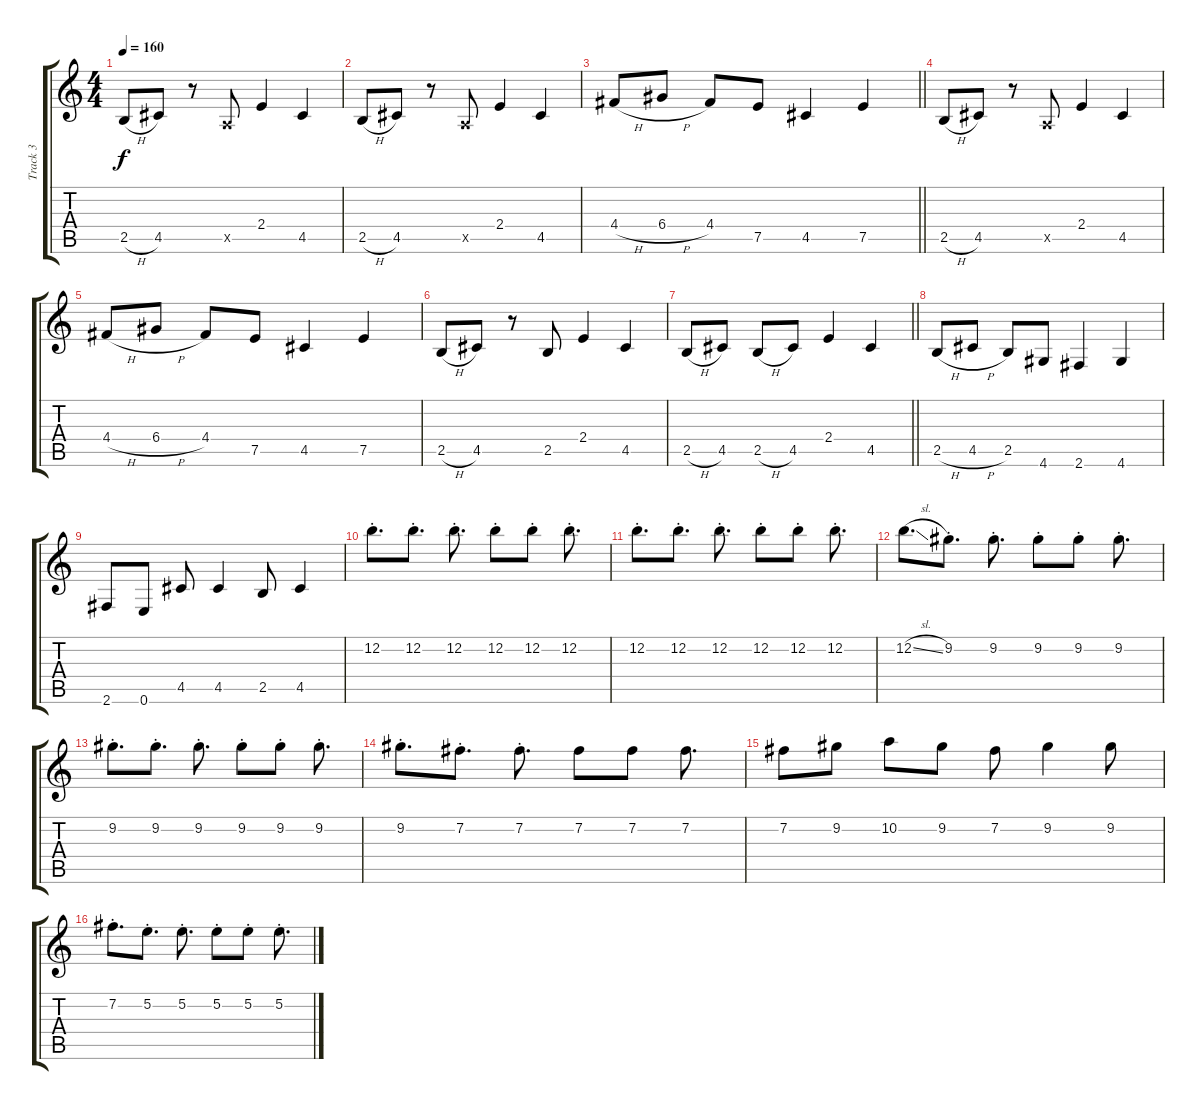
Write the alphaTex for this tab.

\track ("Track 3" "Track 3") {instrument distortionguitar}
\staff {score tabs}
\tuning (E4 B3 G3 D3 A2 E2) {hide}
\ts (4 4)
\tempo 160
\clef g2
\ks c
2.5{h}.8{dy f} 4.5.8 r.8 0.5{x}.8 2.4.4 4.5.4 |
2.5{h}.8 4.5.8 r.8 0.5{x}.8 2.4.4 4.5.4 |
\barLineRight lightlight
4.4{h}.8 6.4{h}.8 4.4.8 7.5.8 4.5.4 7.5.4 |
2.5{h}.8 4.5.8 r.8 0.5{x}.8 2.4.4 4.5.4 |
4.4{h}.8 6.4{h}.8 4.4.8 7.5.8 4.5.4 7.5.4 |
2.5{h}.8 4.5.8 r.8 2.5.8 2.4.4 4.5.4 |
\barLineRight lightlight
2.5{h}.8 4.5.8 2.5{h}.8 4.5.8 2.4.4 4.5.4 |
2.5{h}.8 4.5{h}.8 2.5.8 4.6.8 2.6.4 4.6.4 |
2.6.8 0.6.8 4.5.8 4.5.4 2.5.8 4.5.4 |
12.2{st}.8{d} 12.2{st}.8{d} 12.2{st}.8{d} 12.2{st}.8 12.2{st}.8 12.2{st}.8{d} |
12.2{st}.8{d} 12.2{st}.8{d} 12.2{st}.8{d} 12.2{st}.8 12.2{st}.8 12.2{st}.8{d} |
12.2{sl}.8{d} 9.2{st}.8{d} 9.2{st}.8{d} 9.2{st}.8 9.2{st}.8 9.2{st}.8{d} |
9.2{st}.8{d} 9.2{st}.8{d} 9.2{st}.8{d} 9.2{st}.8 9.2{st}.8 9.2{st}.8{d} |
9.2{st}.8{d} 7.2{st}.8{d} 7.2{st}.8{d} 7.2.8 7.2.8 7.2.8{d} |
7.2.8 9.2.8 10.2.8 9.2.8 7.2.8 9.2.4 9.2.8 |
7.2{st}.8{d} 5.2{st}.8{d} 5.2{st}.8{d} 5.2{st}.8 5.2{st}.8 5.2{st}.8{d}
